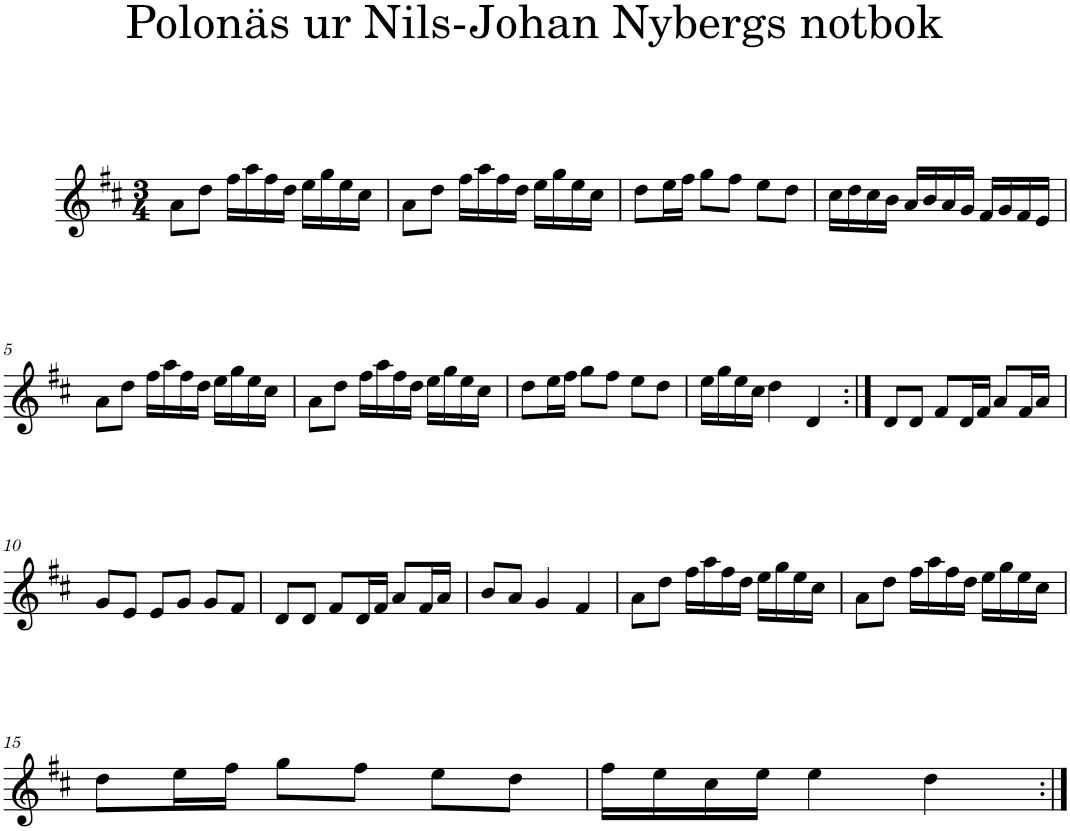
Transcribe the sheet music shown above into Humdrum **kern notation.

**kern
*part1
*staff1
*I"Piano
*I'Pno
*clefG2
*k[f#c#]
*D:
*M3/4
=1
8a\L
8dd\J
16ff#\LL
16aa\
16ff#\
16dd\JJ
16ee\LL
16gg\
16ee\
16cc#\JJ
=2
8a\L
8dd\J
16ff#\LL
16aa\
16ff#\
16dd\JJ
16ee\LL
16gg\
16ee\
16cc#\JJ
=3
8dd\L
16ee\L
16ff#\JJ
8gg\L
8ff#\J
8ee\L
8dd\J
=4
16cc#\LL
16dd\
16cc#\
16b\JJ
16a/LL
16b/
16a/
16g/JJ
16f#/LL
16g/
16f#/
16e/JJ
!!LO:LB:g=z
=5
8a\L
8dd\J
16ff#\LL
16aa\
16ff#\
16dd\JJ
16ee\LL
16gg\
16ee\
16cc#\JJ
=6
8a\L
8dd\J
16ff#\LL
16aa\
16ff#\
16dd\JJ
16ee\LL
16gg\
16ee\
16cc#\JJ
=7
8dd\L
16ee\L
16ff#\JJ
8gg\L
8ff#\J
8ee\L
8dd\J
=8
16ee\LL
16gg\
16ee\
16cc#\JJ
4dd\
4d/
=9:|!
8d/L
8d/J
8f#/L
16d/L
16f#/JJ
8a/L
16f#/L
16a/JJ
!!LO:LB:g=z
=10
8g/L
8e/J
8e/L
8g/J
8g/L
8f#/J
=11
8d/L
8d/J
8f#/L
16d/L
16f#/JJ
8a/L
16f#/L
16a/JJ
=12
8b/L
8a/J
4g/
4f#/
=13
8a\L
8dd\J
16ff#\LL
16aa\
16ff#\
16dd\JJ
16ee\LL
16gg\
16ee\
16cc#\JJ
=14
8a\L
8dd\J
16ff#\LL
16aa\
16ff#\
16dd\JJ
16ee\LL
16gg\
16ee\
16cc#\JJ
!!LO:LB:g=z
=15
8dd\L
16ee\L
16ff#\JJ
8gg\L
8ff#\J
8ee\L
8dd\J
=16
16ff#\LL
16ee\
16cc#\
16ee\JJ
4ee\
4dd\
=:|!
*-
